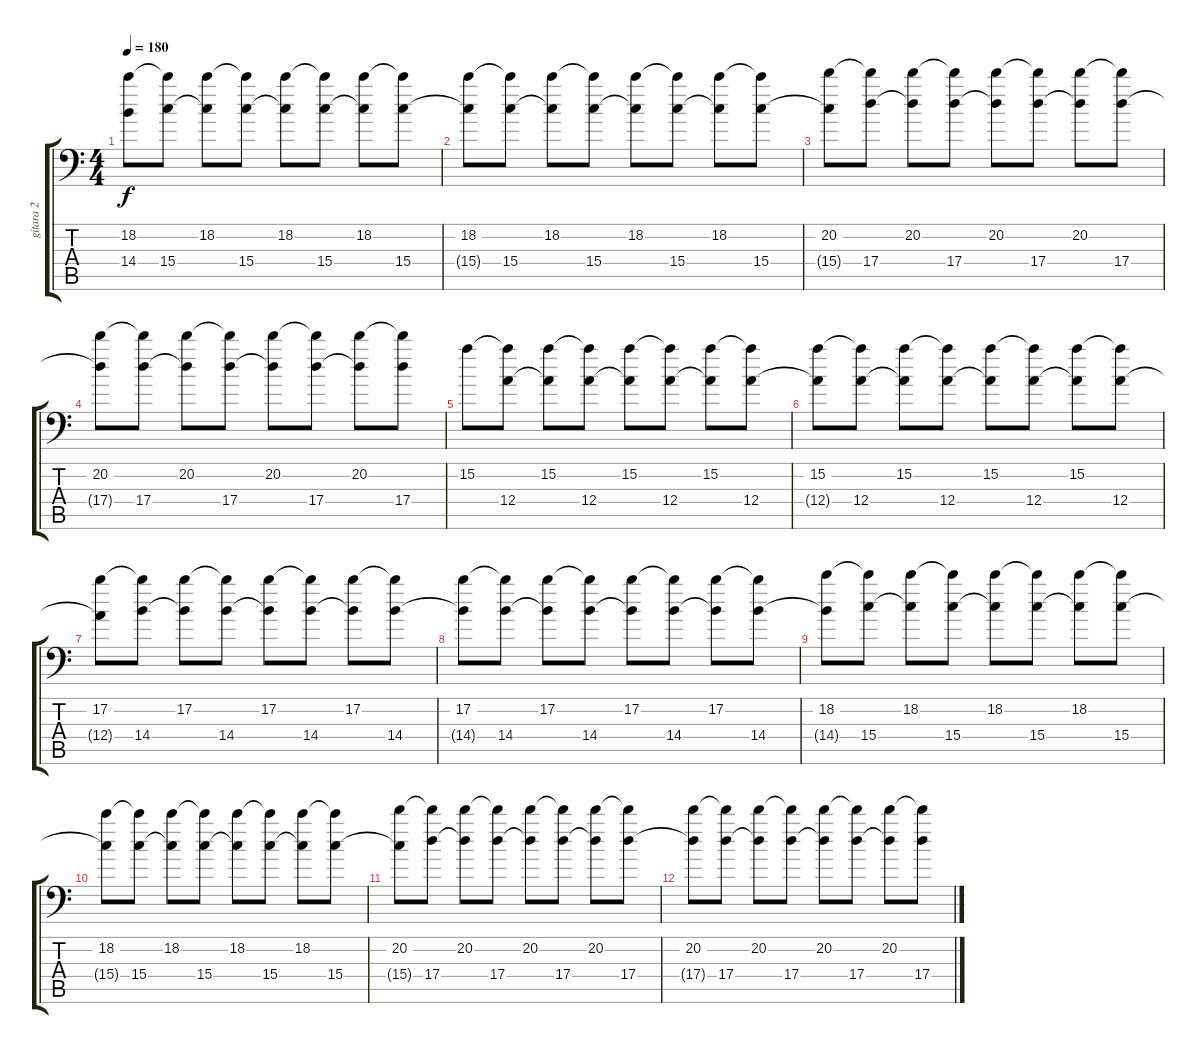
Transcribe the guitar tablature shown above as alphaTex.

\track ("gitara 2" "gitara 2") {instrument distortionguitar}
\staff {score tabs}
\tuning (B3 Gb3 D3 A2 E2 A1) {hide}
\ts (4 4)
\tempo 180
\clef f4
\ks c
(18.2 14.4{t}).8{dy f} (18.2{t} 15.4).8 (18.2 15.4{t}).8 (18.2{t} 15.4).8 (18.2 15.4{t}).8 (18.2{t} 15.4).8 (18.2 15.4{t}).8 (18.2{t} 15.4).8 |
(18.2 15.4{t}).8 (18.2{t} 15.4).8 (18.2 15.4{t}).8 (18.2{t} 15.4).8 (18.2 15.4{t}).8 (18.2{t} 15.4).8 (18.2 15.4{t}).8 (18.2{t} 15.4).8 |
(20.2 15.4{t}).8 (20.2{t} 17.4).8 (20.2 17.4{t}).8 (20.2{t} 17.4).8 (20.2 17.4{t}).8 (20.2{t} 17.4).8 (20.2 17.4{t}).8 (20.2{t} 17.4).8 |
(20.2 17.4{t}).8 (20.2{t} 17.4).8 (20.2 17.4{t}).8 (20.2{t} 17.4).8 (20.2 17.4{t}).8 (20.2{t} 17.4).8 (20.2 17.4{t}).8 (20.2{t} 17.4).8 |
15.2.8 (15.2{t} 12.4).8 (15.2 12.4{t}).8 (15.2{t} 12.4).8 (15.2 12.4{t}).8 (15.2{t} 12.4).8 (15.2 12.4{t}).8 (15.2{t} 12.4).8 |
(15.2 12.4{t}).8 (15.2{t} 12.4).8 (15.2 12.4{t}).8 (15.2{t} 12.4).8 (15.2 12.4{t}).8 (15.2{t} 12.4).8 (15.2 12.4{t}).8 (15.2{t} 12.4).8 |
(17.2 12.4{t}).8 (17.2{t} 14.4).8 (17.2 14.4{t}).8 (17.2{t} 14.4).8 (17.2 14.4{t}).8 (17.2{t} 14.4).8 (17.2 14.4{t}).8 (17.2{t} 14.4).8 |
(17.2 14.4{t}).8 (17.2{t} 14.4).8 (17.2 14.4{t}).8 (17.2{t} 14.4).8 (17.2 14.4{t}).8 (17.2{t} 14.4).8 (17.2 14.4{t}).8 (17.2{t} 14.4).8 |
(18.2 14.4{t}).8 (18.2{t} 15.4).8 (18.2 15.4{t}).8 (18.2{t} 15.4).8 (18.2 15.4{t}).8 (18.2{t} 15.4).8 (18.2 15.4{t}).8 (18.2{t} 15.4).8 |
(18.2 15.4{t}).8 (18.2{t} 15.4).8 (18.2 15.4{t}).8 (18.2{t} 15.4).8 (18.2 15.4{t}).8 (18.2{t} 15.4).8 (18.2 15.4{t}).8 (18.2{t} 15.4).8 |
(20.2 15.4{t}).8 (20.2{t} 17.4).8 (20.2 17.4{t}).8 (20.2{t} 17.4).8 (20.2 17.4{t}).8 (20.2{t} 17.4).8 (20.2 17.4{t}).8 (20.2{t} 17.4).8 |
(20.2 17.4{t}).8 (20.2{t} 17.4).8 (20.2 17.4{t}).8 (20.2{t} 17.4).8 (20.2 17.4{t}).8 (20.2{t} 17.4).8 (20.2 17.4{t}).8 (20.2{t} 17.4).8
